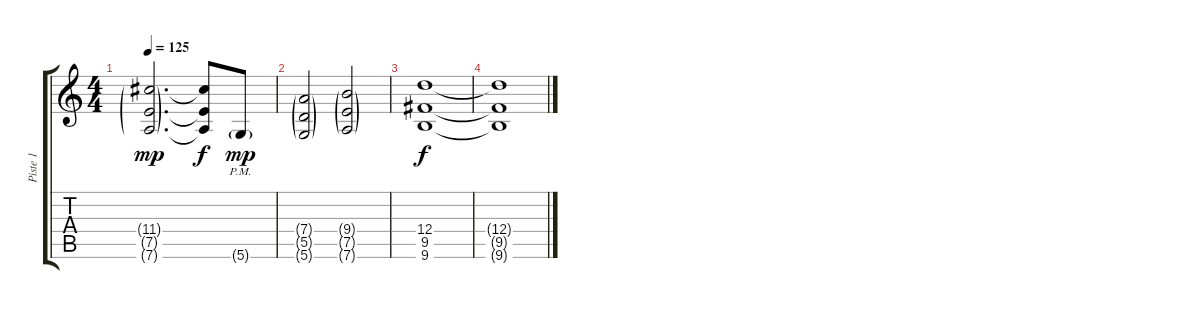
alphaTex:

\track ("Piste 1" "Piste 1") {instrument overdrivenguitar}
\staff {score tabs}
\tuning (E4 B3 G3 D3 A2 D2) {hide}
\ts (4 4)
\tempo 125
\clef g2
\ks c
(11.4{g} 7.5{g} 7.6{g}).2{d dy mp} (11.4{t} 7.5{t} 7.6{t}).8{dy f} 5.6{g pm}.8{dy mp} |
(7.4{g} 5.5{g} 5.6{g}).2 (9.4{g} 7.5{g} 7.6{g}).2 |
(12.4 9.5 9.6).1{dy f} |
(12.4{t} 9.5{t} 9.6{t}).1
